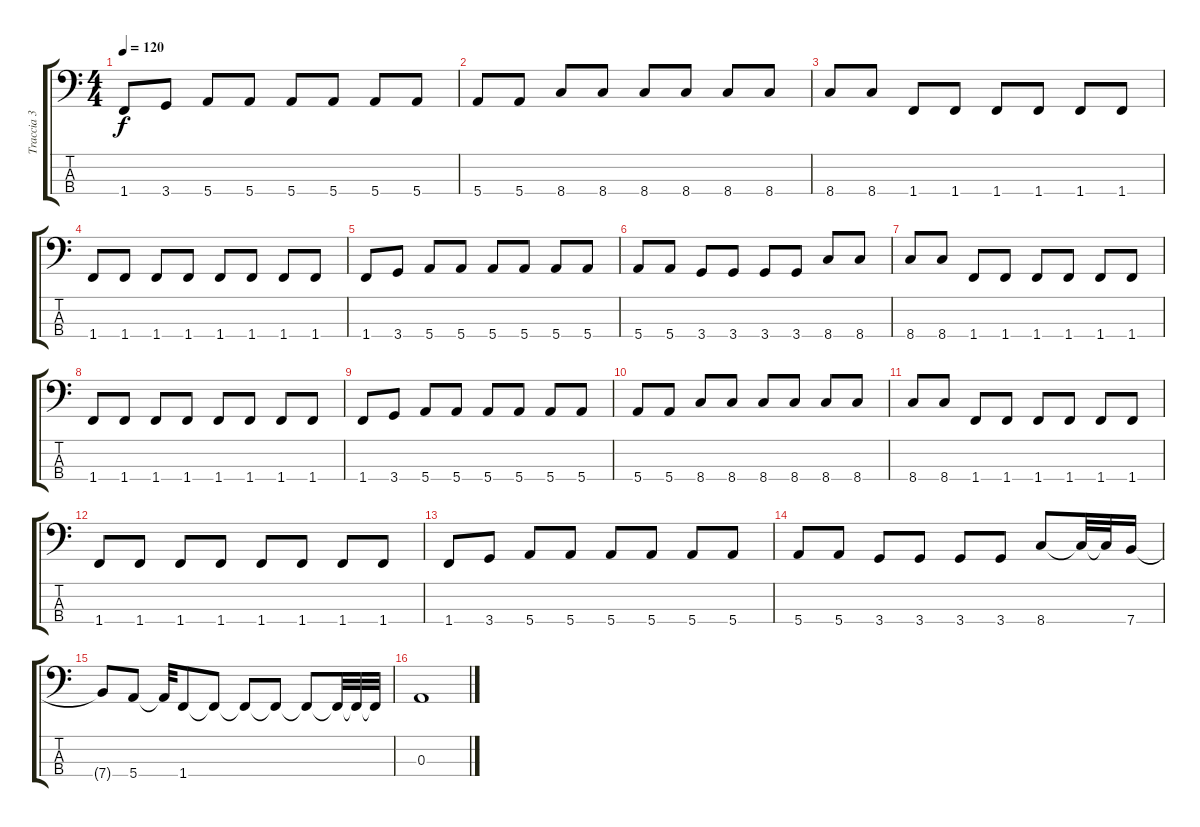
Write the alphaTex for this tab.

\track ("Traccia 3" "Traccia 3") {instrument electricbasspick}
\staff {score tabs}
\tuning (G2 D2 A1 E1) {hide}
\ts (4 4)
\tempo 120
\clef f4
\ks c
1.4.8{dy f instrument electricbasspick} 3.4.8 5.4.8 5.4.8 5.4.8 5.4.8 5.4.8 5.4.8 |
5.4.8 5.4.8 8.4.8 8.4.8 8.4.8 8.4.8 8.4.8 8.4.8 |
8.4.8 8.4.8 1.4.8 1.4.8 1.4.8 1.4.8 1.4.8 1.4.8 |
1.4.8 1.4.8 1.4.8 1.4.8 1.4.8 1.4.8 1.4.8 1.4.8 |
1.4.8 3.4.8 5.4.8 5.4.8 5.4.8 5.4.8 5.4.8 5.4.8 |
5.4.8 5.4.8 3.4.8 3.4.8 3.4.8 3.4.8 8.4.8 8.4.8 |
8.4.8 8.4.8 1.4.8 1.4.8 1.4.8 1.4.8 1.4.8 1.4.8 |
1.4.8 1.4.8 1.4.8 1.4.8 1.4.8 1.4.8 1.4.8 1.4.8 |
1.4.8 3.4.8 5.4.8 5.4.8 5.4.8 5.4.8 5.4.8 5.4.8 |
5.4.8 5.4.8 8.4.8 8.4.8 8.4.8 8.4.8 8.4.8 8.4.8 |
8.4.8 8.4.8 1.4.8 1.4.8 1.4.8 1.4.8 1.4.8 1.4.8 |
1.4.8 1.4.8 1.4.8 1.4.8 1.4.8 1.4.8 1.4.8 1.4.8 |
1.4.8 3.4.8 5.4.8 5.4.8 5.4.8 5.4.8 5.4.8 5.4.8 |
5.4.8 5.4.8 3.4.8 3.4.8 3.4.8 3.4.8 8.4.8 8.4{t}.32 8.4{t}.32 7.4.16 |
7.4{t}.8 5.4.8 5.4{t}.32 1.4.8 1.4{t}.8 1.4{t}.8 1.4{t}.8 1.4{t}.8 1.4{t}.32 1.4{t}.32 1.4{t}.32 |
0.3.1
